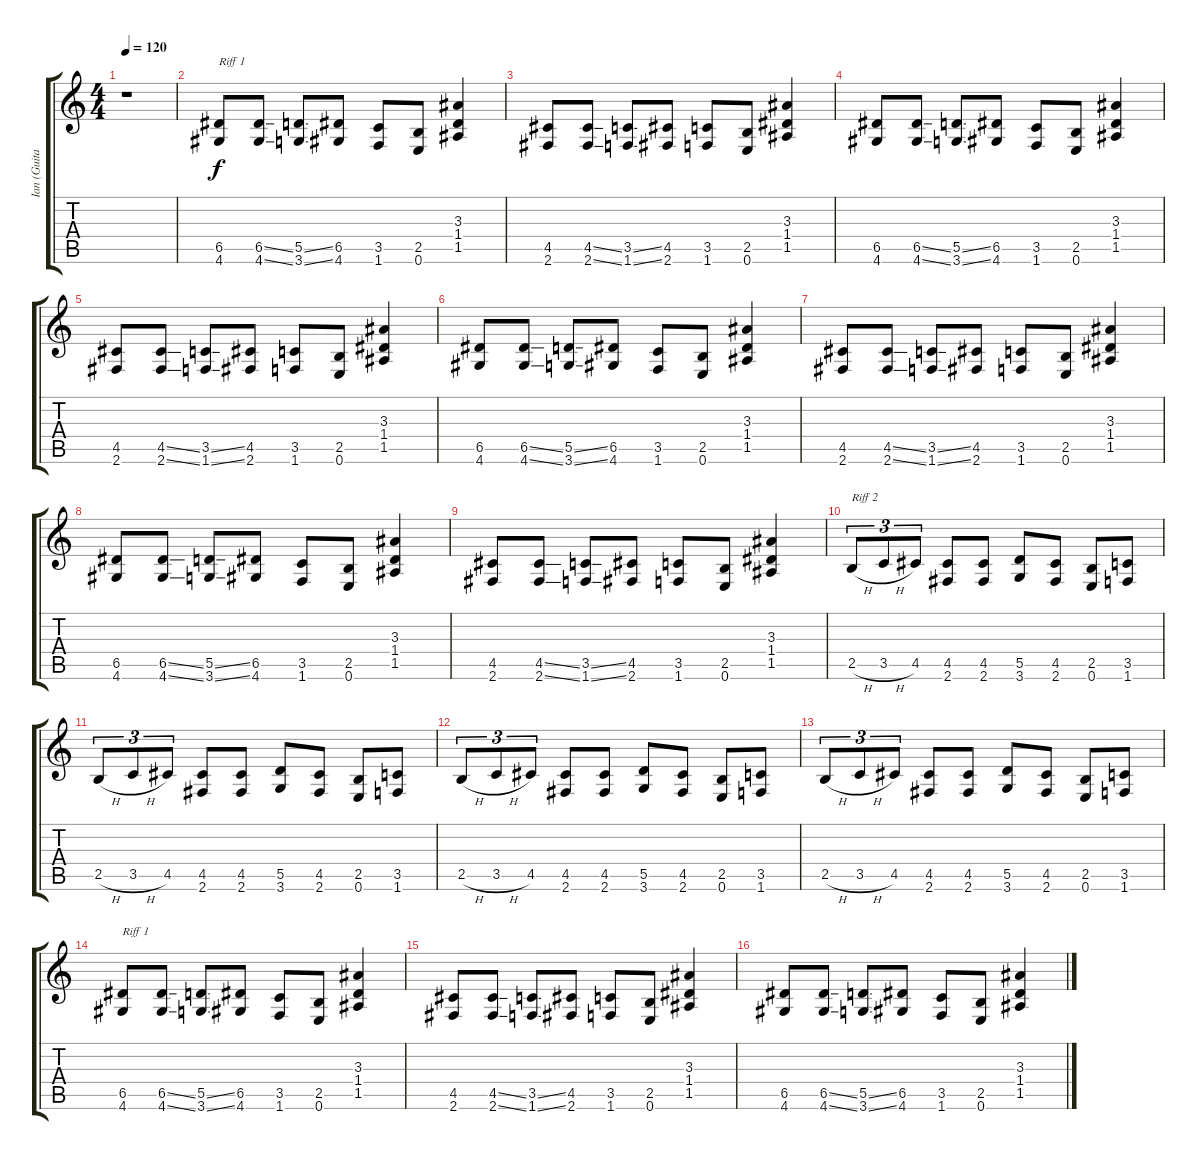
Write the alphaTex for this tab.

\track ("Ian (Guitars)" "Ian (Guita") {instrument distortionguitar}
\staff {score tabs}
\tuning (E4 B3 G3 D3 A2 E2) {hide}
\ts (4 4)
\tempo 120
\tempo 100
\tempo 120
\clef g2
\ks c
r.1{dy f instrument distortionguitar} |
(6.5 4.6).8{txt "Riff 1"} (6.5{ss} 4.6{ss}).8 (5.5{ss} 3.6{ss}).8 (6.5 4.6).8 (3.5 1.6).8 (2.5 0.6).8 (3.3 1.4 1.5).4 |
(4.5 2.6).8 (4.5{ss} 2.6{ss}).8 (3.5{ss} 1.6{ss}).8 (4.5 2.6).8 (3.5 1.6).8 (2.5 0.6).8 (3.3 1.4 1.5).4 |
(6.5 4.6).8 (6.5{ss} 4.6{ss}).8 (5.5{ss} 3.6{ss}).8 (6.5 4.6).8 (3.5 1.6).8 (2.5 0.6).8 (3.3 1.4 1.5).4 |
(4.5 2.6).8 (4.5{ss} 2.6{ss}).8 (3.5{ss} 1.6{ss}).8 (4.5 2.6).8 (3.5 1.6).8 (2.5 0.6).8 (3.3 1.4 1.5).4 |
(6.5 4.6).8 (6.5{ss} 4.6{ss}).8 (5.5{ss} 3.6{ss}).8 (6.5 4.6).8 (3.5 1.6).8 (2.5 0.6).8 (3.3 1.4 1.5).4 |
(4.5 2.6).8 (4.5{ss} 2.6{ss}).8 (3.5{ss} 1.6{ss}).8 (4.5 2.6).8 (3.5 1.6).8 (2.5 0.6).8 (3.3 1.4 1.5).4 |
(6.5 4.6).8 (6.5{ss} 4.6{ss}).8 (5.5{ss} 3.6{ss}).8 (6.5 4.6).8 (3.5 1.6).8 (2.5 0.6).8 (3.3 1.4 1.5).4 |
(4.5 2.6).8 (4.5{ss} 2.6{ss}).8 (3.5{ss} 1.6{ss}).8 (4.5 2.6).8 (3.5 1.6).8 (2.5 0.6).8 (3.3 1.4 1.5).4 |
2.5{h}.8{tu (3 2) txt "Riff 2"} 3.5{h}.8{tu (3 2)} 4.5.8{tu (3 2)} (4.5 2.6).8 (4.5 2.6).8 (5.5 3.6).8 (4.5 2.6).8 (2.5 0.6).8 (3.5 1.6).8 |
2.5{h}.8{tu (3 2)} 3.5{h}.8{tu (3 2)} 4.5.8{tu (3 2)} (4.5 2.6).8 (4.5 2.6).8 (5.5 3.6).8 (4.5 2.6).8 (2.5 0.6).8 (3.5 1.6).8 |
2.5{h}.8{tu (3 2)} 3.5{h}.8{tu (3 2)} 4.5.8{tu (3 2)} (4.5 2.6).8 (4.5 2.6).8 (5.5 3.6).8 (4.5 2.6).8 (2.5 0.6).8 (3.5 1.6).8 |
2.5{h}.8{tu (3 2)} 3.5{h}.8{tu (3 2)} 4.5.8{tu (3 2)} (4.5 2.6).8 (4.5 2.6).8 (5.5 3.6).8 (4.5 2.6).8 (2.5 0.6).8 (3.5 1.6).8 |
(6.5 4.6).8{txt "Riff 1"} (6.5{ss} 4.6{ss}).8 (5.5{ss} 3.6{ss}).8 (6.5 4.6).8 (3.5 1.6).8 (2.5 0.6).8 (3.3 1.4 1.5).4 |
(4.5 2.6).8 (4.5{ss} 2.6{ss}).8 (3.5{ss} 1.6{ss}).8 (4.5 2.6).8 (3.5 1.6).8 (2.5 0.6).8 (3.3 1.4 1.5).4 |
(6.5 4.6).8 (6.5{ss} 4.6{ss}).8 (5.5{ss} 3.6{ss}).8 (6.5 4.6).8 (3.5 1.6).8 (2.5 0.6).8 (3.3 1.4 1.5).4
